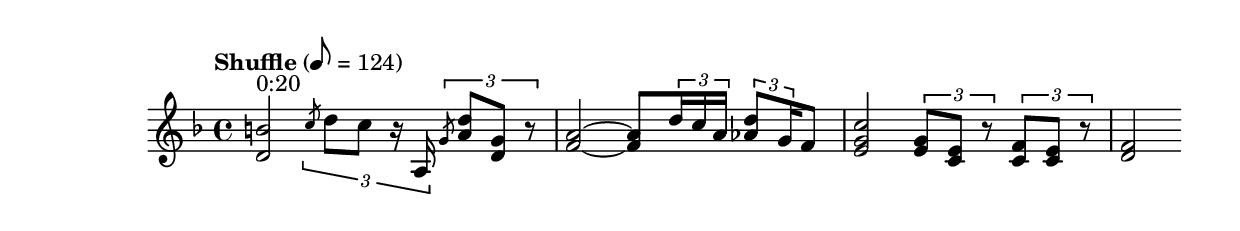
\version "2.22"


harmonies = \chordmode {
  \set majorSevenSymbol = \markup { maj7 }
  \set noChordSymbol = "" 
  
}

rhythms = \relative c' {
  \key d \minor
  \time 4/4
  \tempo \markup {
    Shuffle
  } 8 = 124

  <d b'>2^\markup { "0:20" } 
  \tuplet 3/2 { \slashedGrace { c'8 } d8 c8 r16 a,16} \tuplet 3/2{ \slashedGrace { g'8 } <a d>8 <g d>8 r8 }

  <f a>2~ <f a>8
  \tuplet 3/2 { d'16 c16 a16 }
  \tuplet 3/2 { <aes d>8 g16 } f8

  <e g c>2
  \tuplet 3/2 { <e g>8 <c e>8 r8 }
  \tuplet 3/2 { <c f>8 <c e>8 r8 }

  <d f>2

}

<<
  \new ChordNames \harmonies
  \new Staff \rhythms
>>